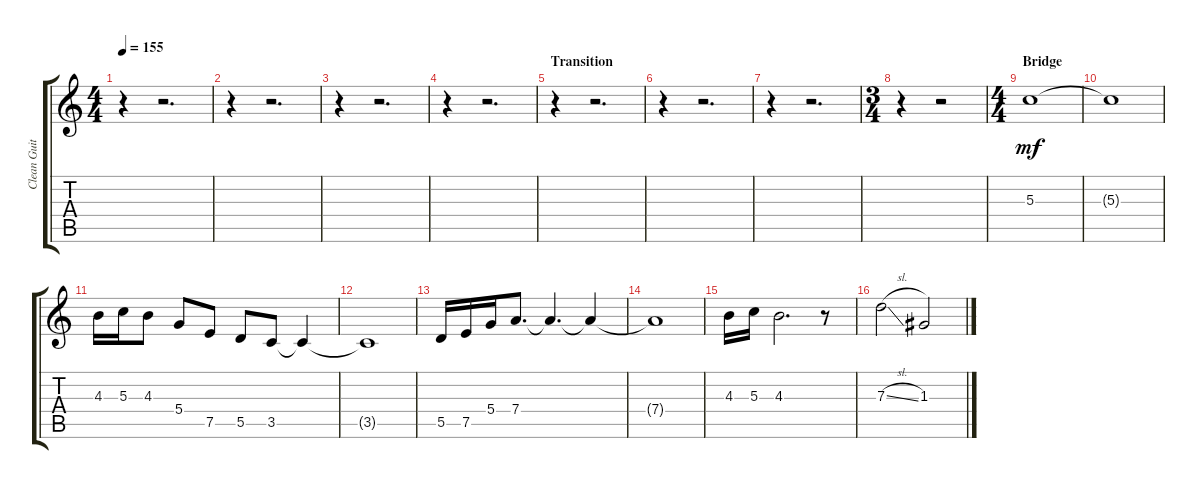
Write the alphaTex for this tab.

\track ("Clean Guitar Lead" "Clean Guit") {instrument electricguitarclean}
\staff {score tabs}
\tuning (E4 B3 G3 D3 A2 E2) {hide}
\ts (4 4)
\tempo 155
\clef g2
\ks c
r.4{dy mf} r.2{d} |
r.4 r.2{d} |
r.4 r.2{d} |
r.4 r.2{d} |
\section ("" "Transition")
r.4 r.2{d} |
r.4 r.2{d} |
r.4 r.2{d} |
\ts (3 4)
r.4 r.2 |
\ts (4 4)
\section ("" "Bridge")
5.3.1 |
5.3{t}.1 |
4.3.16 5.3.16 4.3.8 5.4.8 7.5.8 5.5.8 3.5.8 3.5{t}.4 |
3.5{t}.1 |
5.5.16 7.5.16 5.4.16 7.4.8{d} 7.4{t}.4{d} 7.4{t}.4 |
7.4{t}.1 |
4.3.16 5.3.16 4.3.2{d} r.8 |
7.3{sl}.2 1.3.2
